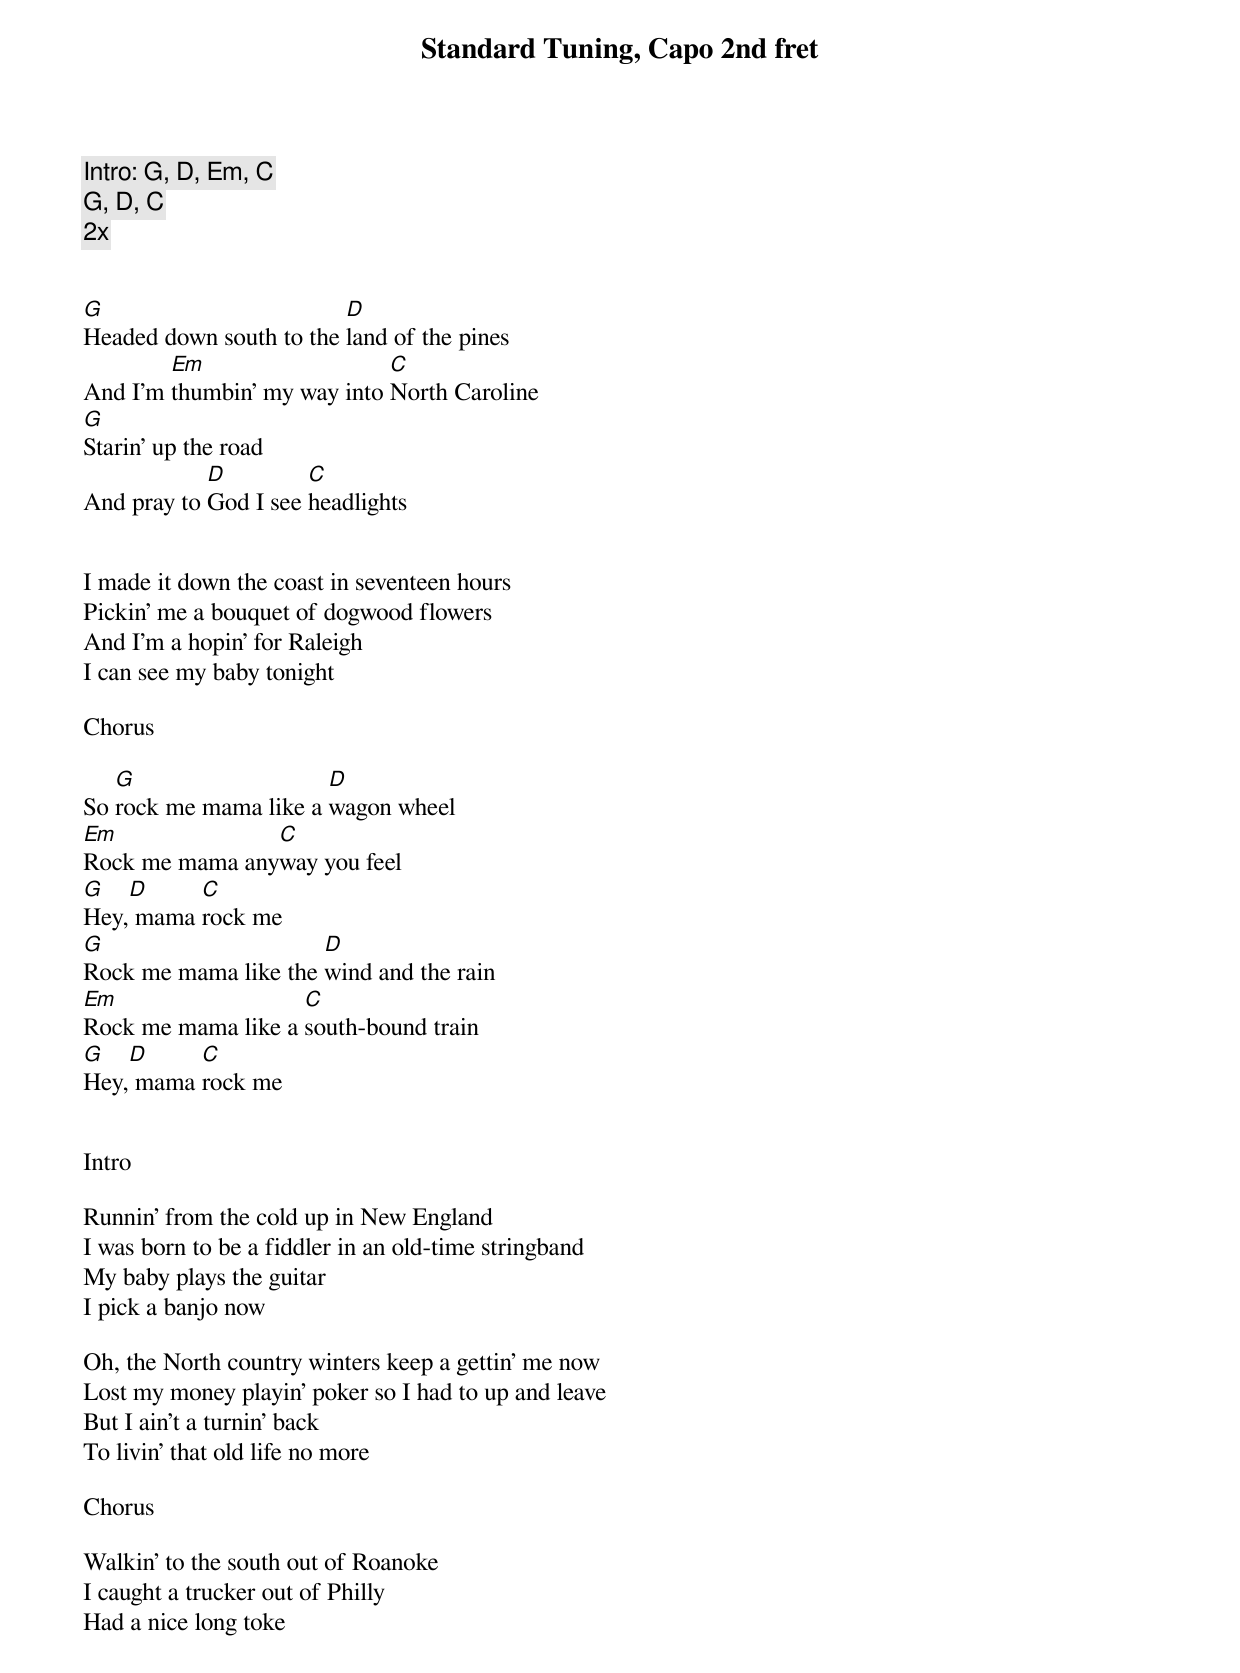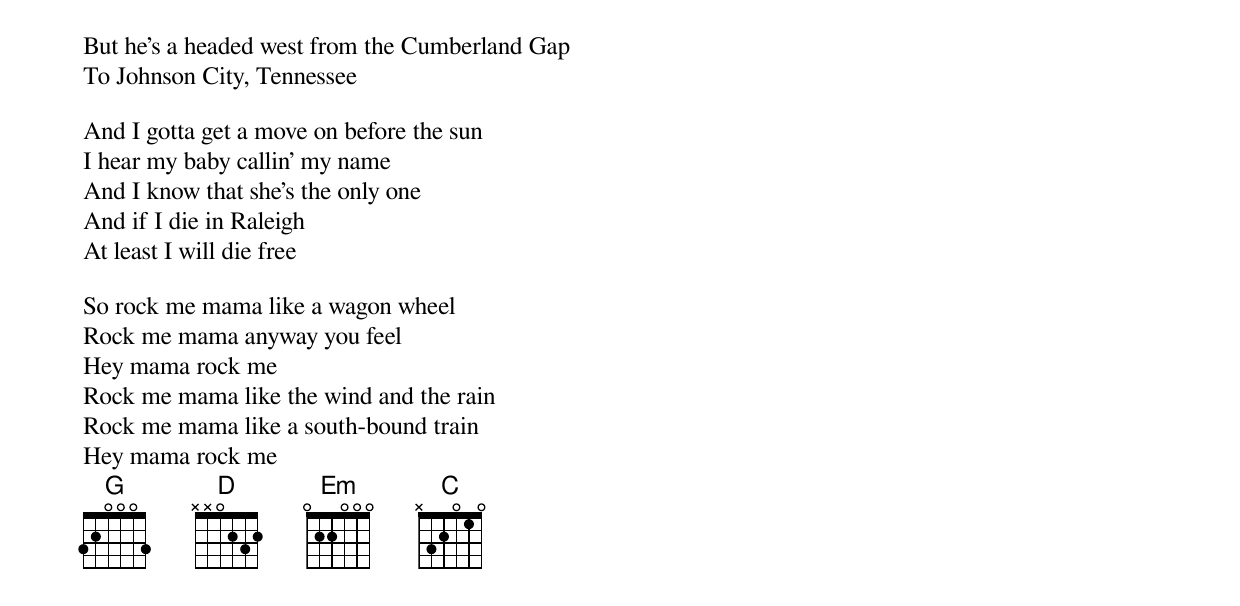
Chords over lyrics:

Standard Tuning, Capo 2nd fret

Intro: G, D, Em, C
       G, D, C
       2x


G                        D
Headed down south to the land of the pines
        Em                   C
And I'm thumbin' my way into North Caroline
G
Starin' up the road
            D         C
And pray to God I see headlights


I made it down the coast in seventeen hours
Pickin' me a bouquet of dogwood flowers
And I'm a hopin' for Raleigh
I can see my baby tonight

Chorus

   G                   D
So rock me mama like a wagon wheel
Em              C
Rock me mama anyway you feel
G   D     C
Hey, mama rock me
G                     D
Rock me mama like the wind and the rain
Em                  C
Rock me mama like a south-bound train
G   D     C
Hey, mama rock me


Intro

Runnin' from the cold up in New England
I was born to be a fiddler in an old-time stringband
My baby plays the guitar
I pick a banjo now

Oh, the North country winters keep a gettin' me now
Lost my money playin' poker so I had to up and leave
But I ain't a turnin' back
To livin' that old life no more

Chorus

Walkin' to the south out of Roanoke
I caught a trucker out of Philly
Had a nice long toke
But he's a headed west from the Cumberland Gap
To Johnson City, Tennessee

And I gotta get a move on before the sun
I hear my baby callin' my name
And I know that she's the only one
And if I die in Raleigh
At least I will die free

So rock me mama like a wagon wheel
Rock me mama anyway you feel
Hey mama rock me
Rock me mama like the wind and the rain
Rock me mama like a south-bound train
Hey mama rock me
